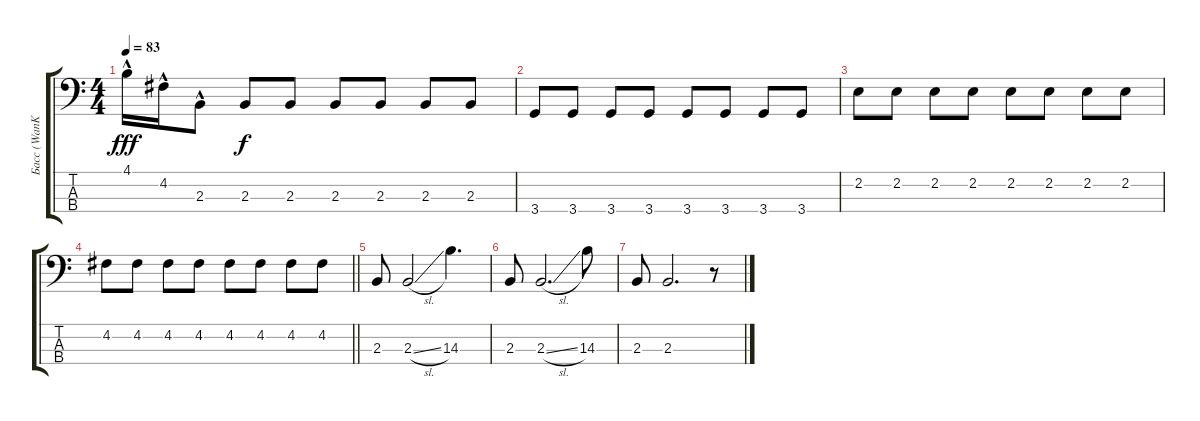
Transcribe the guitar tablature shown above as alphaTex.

\track ("Басс (WanKovsky)" "Басс (WanK") {instrument electricbasspick}
\staff {score tabs}
\tuning (G2 D2 A1 E1) {hide}
\ts (4 4)
\tempo 83
\clef f4
\ks c
4.1{hac}.16{dy fff} 4.2{hac}.16 2.3{hac}.8 2.3.8{dy f} 2.3.8 2.3.8 2.3.8 2.3.8 2.3.8 |
3.4.8 3.4.8 3.4.8 3.4.8 3.4.8 3.4.8 3.4.8 3.4.8 |
2.2.8 2.2.8 2.2.8 2.2.8 2.2.8 2.2.8 2.2.8 2.2.8 |
\barLineRight lightlight
4.2.8 4.2.8 4.2.8 4.2.8 4.2.8 4.2.8 4.2.8 4.2.8 |
2.3.8 2.3{sl}.2 14.3.4{d} |
2.3.8 2.3{sl}.2{d} 14.3.8 |
2.3.8 2.3.2{d} r.8
